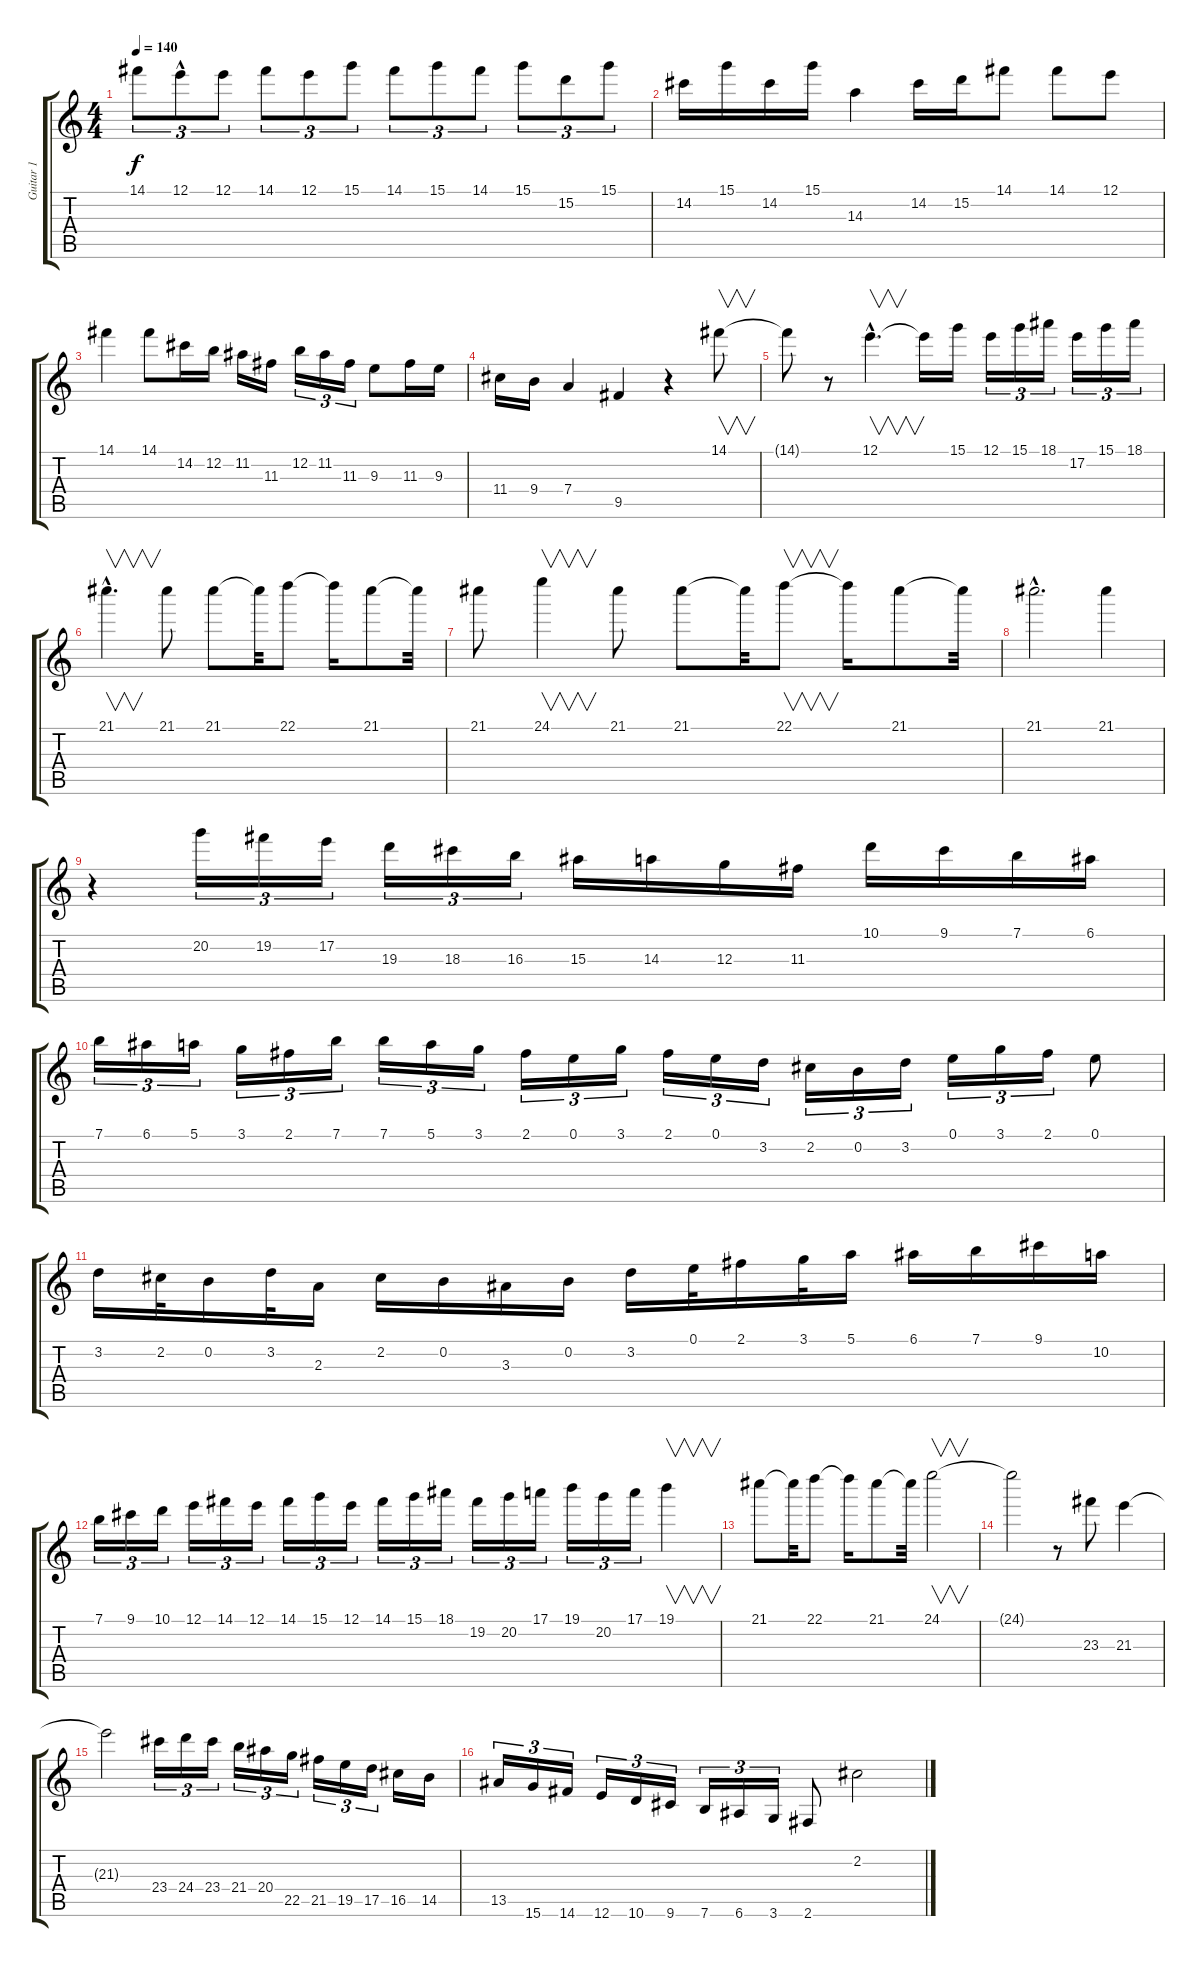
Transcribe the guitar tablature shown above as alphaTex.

\track ("Guitar 1" "Guitar 1") {instrument overdrivenguitar}
\staff {score tabs}
\tuning (E4 B3 G3 D3 A2 E2) {hide}
\ts (4 4)
\tempo 140
\clef g2
\ks c
14.1.8{tu (3 2) dy f} 12.1{hac}.8{tu (3 2)} 12.1.8{tu (3 2)} 14.1.8{tu (3 2)} 12.1.8{tu (3 2)} 15.1.8{tu (3 2)} 14.1.8{tu (3 2)} 15.1.8{tu (3 2)} 14.1.8{tu (3 2)} 15.1.8{tu (3 2)} 15.2.8{tu (3 2)} 15.1.8{tu (3 2)} |
14.2.16 15.1.16 14.2.16 15.1.16 14.3.4 14.2.16 15.2.16 14.1.8 14.1.8 12.1.8 |
14.1.4 14.1.8 14.2.16 12.2.16 11.2.16 11.3.16 12.2.16{tu (3 2)} 11.2.16{tu (3 2)} 11.3.16{tu (3 2)} 9.3.8 11.3.16 9.3.16 |
11.4.16 9.4.16 7.4.4 9.5.4 r.4 14.1.8{v} |
14.1{t}.8 r.8 12.1{hac}.4{v d} 12.1{t}.16 15.1.16 12.1.16{tu (3 2)} 15.1.16{tu (3 2)} 18.1.16{tu (3 2)} 17.2.16{tu (3 2)} 15.1.16{tu (3 2)} 18.1.16{tu (3 2)} |
21.1{hac}.4{v d} 21.1.8 21.1.8 21.1{t}.32 22.1.8 22.1{t}.16 21.1.8 21.1{t}.32 |
21.1.8 24.1.4{v} 21.1.8 21.1.8 21.1{t}.32 22.1.8{v} 22.1{t}.16 21.1.8 21.1{t}.32 |
21.1{hac}.2{d} 21.1.4 |
r.4 20.2.16{tu (3 2)} 19.2.16{tu (3 2)} 17.2.16{tu (3 2)} 19.3.16{tu (3 2)} 18.3.16{tu (3 2)} 16.3.16{tu (3 2)} 15.3.16 14.3.16 12.3.16 11.3.16 10.1.16 9.1.16 7.1.16 6.1.16 |
7.1.16{tu (3 2)} 6.1.16{tu (3 2)} 5.1.16{tu (3 2)} 3.1.16{tu (3 2)} 2.1.16{tu (3 2)} 7.1.16{tu (3 2)} 7.1.16{tu (3 2)} 5.1.16{tu (3 2)} 3.1.16{tu (3 2)} 2.1.16{tu (3 2)} 0.1.16{tu (3 2)} 3.1.16{tu (3 2)} 2.1.16{tu (3 2)} 0.1.16{tu (3 2)} 3.2.16{tu (3 2)} 2.2.16{tu (3 2)} 0.2.16{tu (3 2)} 3.2.16{tu (3 2)} 0.1.16{tu (3 2)} 3.1.16{tu (3 2)} 2.1.16{tu (3 2)} 0.1.8 |
3.2.16 2.2.32 0.2.16 3.2.32 2.3.16 2.2.16 0.2.16 3.3.16 0.2.16 3.2.16 0.1.32 2.1.16 3.1.32 5.1.16 6.1.16 7.1.16 9.1.16 10.2.16 |
7.1.16{tu (3 2)} 9.1.16{tu (3 2)} 10.1.16{tu (3 2)} 12.1.16{tu (3 2)} 14.1.16{tu (3 2)} 12.1.16{tu (3 2)} 14.1.16{tu (3 2)} 15.1.16{tu (3 2)} 12.1.16{tu (3 2)} 14.1.16{tu (3 2)} 15.1.16{tu (3 2)} 18.1.16{tu (3 2)} 19.2.16{tu (3 2)} 20.2.16{tu (3 2)} 17.1.16{tu (3 2)} 19.1.16{tu (3 2)} 20.2.16{tu (3 2)} 17.1.16{tu (3 2)} 19.1.4{v} |
21.1.8 21.1{t}.32 22.1.8 22.1{t}.16 21.1.8 21.1{t}.32 24.1.2{v} |
24.1{t}.2 r.8 23.3.8 21.3.4 |
21.3{t}.2 23.4.16{tu (3 2)} 24.4.16{tu (3 2)} 23.4.16{tu (3 2)} 21.4.16{tu (3 2)} 20.4.16{tu (3 2)} 22.5.16{tu (3 2)} 21.5.16{tu (3 2)} 19.5.16{tu (3 2)} 17.5.16{tu (3 2)} 16.5.16 14.5.16 |
13.5.16{tu (3 2)} 15.6.16{tu (3 2)} 14.6.16{tu (3 2)} 12.6.16{tu (3 2)} 10.6.16{tu (3 2)} 9.6.16{tu (3 2)} 7.6.16{tu (3 2)} 6.6.16{tu (3 2)} 3.6.16{tu (3 2)} 2.6.8 2.2.2
